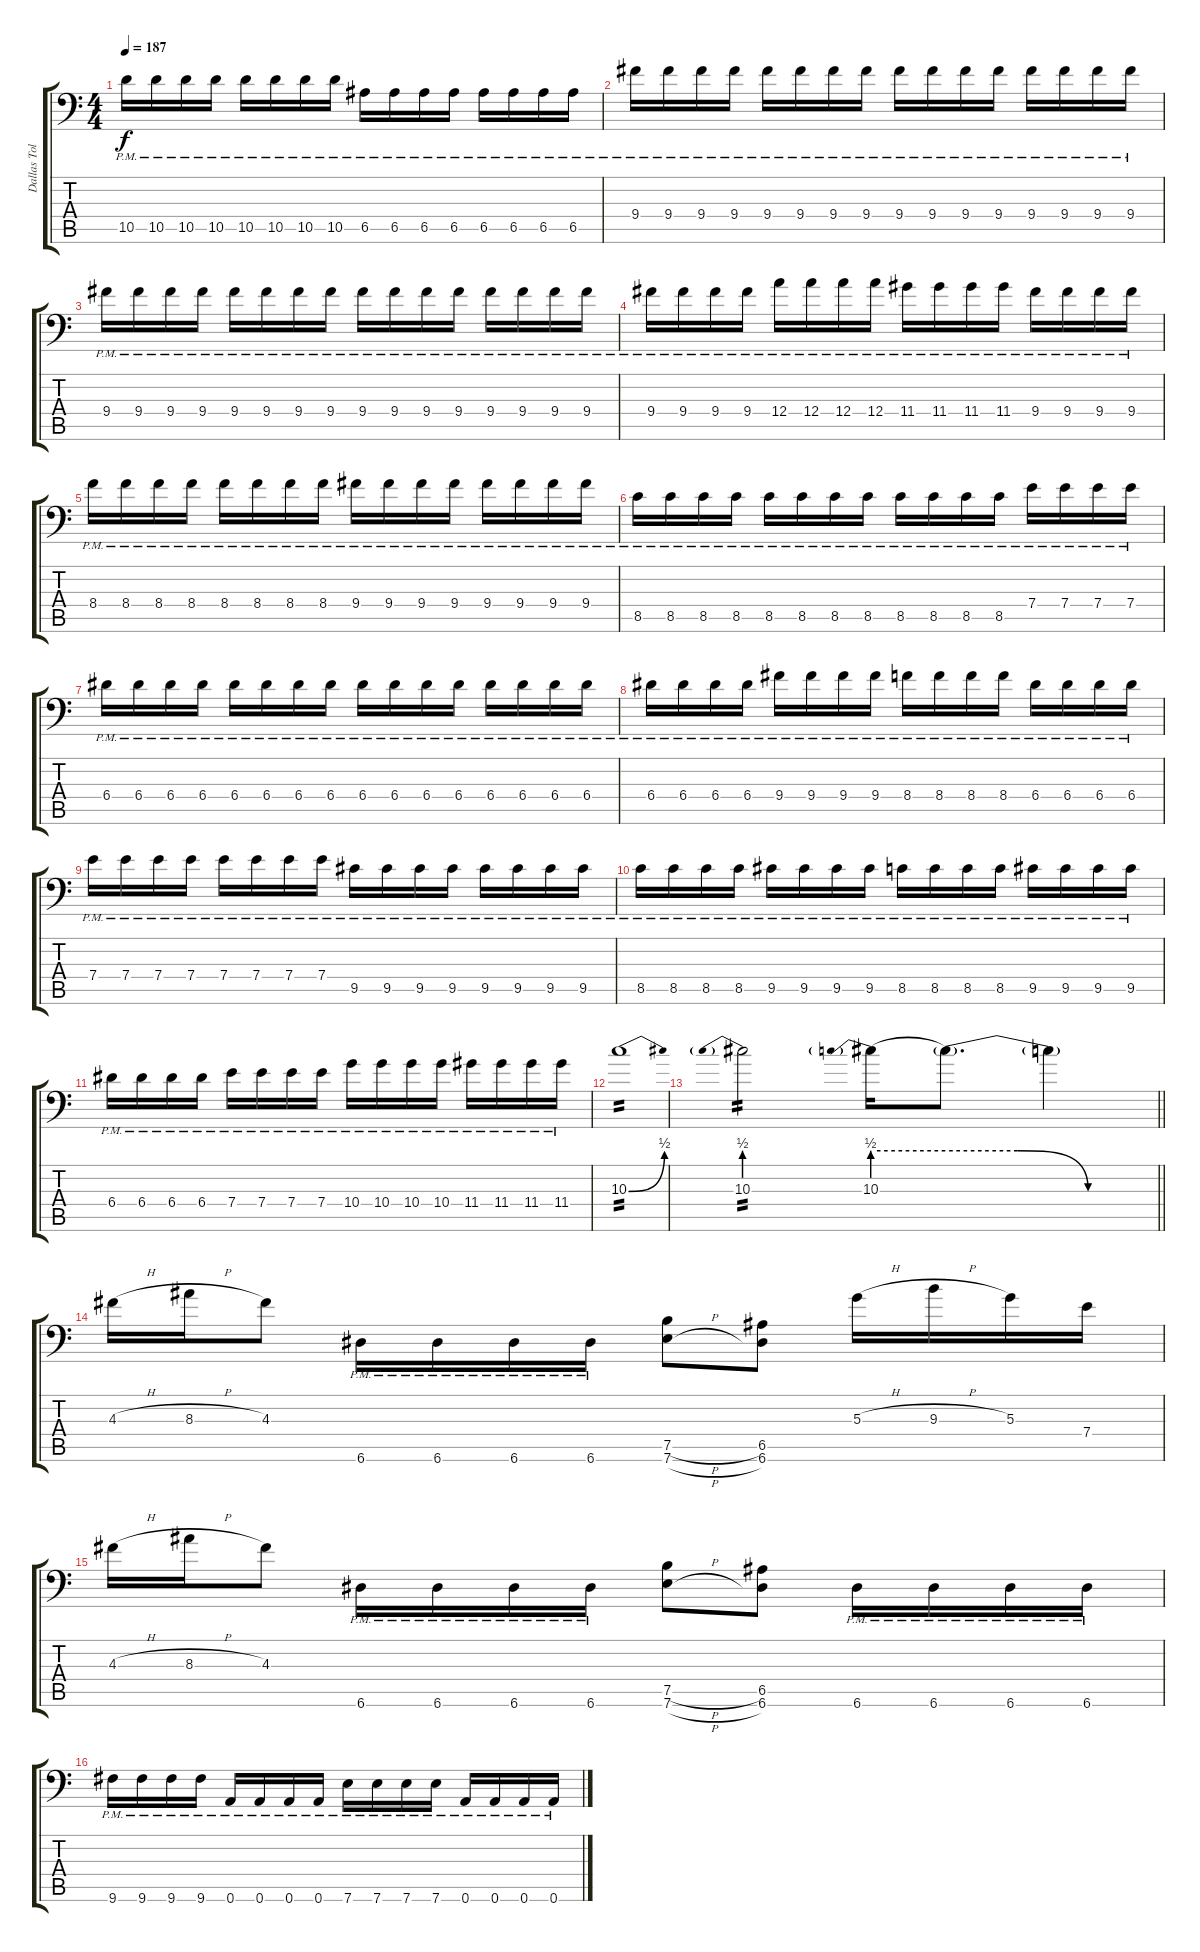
\track ("Dallas Toler-Wade" "Dallas Tol") {instrument distortionguitar}
\staff {score tabs}
\tuning (B3 Gb3 D3 A2 E2 A1) {hide}
\ts (4 4)
\tempo 187
\clef f4
\ks c
10.5{pm}.16{dy f} 10.5{pm}.16 10.5{pm}.16 10.5{pm}.16 10.5{pm}.16 10.5{pm}.16 10.5{pm}.16 10.5{pm}.16 6.5{pm}.16 6.5{pm}.16 6.5{pm}.16 6.5{pm}.16 6.5{pm}.16 6.5{pm}.16 6.5{pm}.16 6.5{pm}.16 |
9.4{pm}.16 9.4{pm}.16 9.4{pm}.16 9.4{pm}.16 9.4{pm}.16 9.4{pm}.16 9.4{pm}.16 9.4{pm}.16 9.4{pm}.16 9.4{pm}.16 9.4{pm}.16 9.4{pm}.16 9.4{pm}.16 9.4{pm}.16 9.4{pm}.16 9.4{pm}.16 |
9.4{pm}.16 9.4{pm}.16 9.4{pm}.16 9.4{pm}.16 9.4{pm}.16 9.4{pm}.16 9.4{pm}.16 9.4{pm}.16 9.4{pm}.16 9.4{pm}.16 9.4{pm}.16 9.4{pm}.16 9.4{pm}.16 9.4{pm}.16 9.4{pm}.16 9.4{pm}.16 |
9.4{pm}.16 9.4{pm}.16 9.4{pm}.16 9.4{pm}.16 12.4{pm}.16 12.4{pm}.16 12.4{pm}.16 12.4{pm}.16 11.4{pm}.16 11.4{pm}.16 11.4{pm}.16 11.4{pm}.16 9.4{pm}.16 9.4{pm}.16 9.4{pm}.16 9.4{pm}.16 |
8.4{pm}.16 8.4{pm}.16 8.4{pm}.16 8.4{pm}.16 8.4{pm}.16 8.4{pm}.16 8.4{pm}.16 8.4{pm}.16 9.4{pm}.16 9.4{pm}.16 9.4{pm}.16 9.4{pm}.16 9.4{pm}.16 9.4{pm}.16 9.4{pm}.16 9.4{pm}.16 |
8.5{pm}.16 8.5{pm}.16 8.5{pm}.16 8.5{pm}.16 8.5{pm}.16 8.5{pm}.16 8.5{pm}.16 8.5{pm}.16 8.5{pm}.16 8.5{pm}.16 8.5{pm}.16 8.5{pm}.16 7.4{pm}.16 7.4{pm}.16 7.4{pm}.16 7.4{pm}.16 |
6.4{pm}.16 6.4{pm}.16 6.4{pm}.16 6.4{pm}.16 6.4{pm}.16 6.4{pm}.16 6.4{pm}.16 6.4{pm}.16 6.4{pm}.16 6.4{pm}.16 6.4{pm}.16 6.4{pm}.16 6.4{pm}.16 6.4{pm}.16 6.4{pm}.16 6.4{pm}.16 |
6.4{pm}.16 6.4{pm}.16 6.4{pm}.16 6.4{pm}.16 9.4{pm}.16 9.4{pm}.16 9.4{pm}.16 9.4{pm}.16 8.4{pm}.16 8.4{pm}.16 8.4{pm}.16 8.4{pm}.16 6.4{pm}.16 6.4{pm}.16 6.4{pm}.16 6.4{pm}.16 |
7.4{pm}.16 7.4{pm}.16 7.4{pm}.16 7.4{pm}.16 7.4{pm}.16 7.4{pm}.16 7.4{pm}.16 7.4{pm}.16 9.5{pm}.16 9.5{pm}.16 9.5{pm}.16 9.5{pm}.16 9.5{pm}.16 9.5{pm}.16 9.5{pm}.16 9.5{pm}.16 |
8.5{pm}.16 8.5{pm}.16 8.5{pm}.16 8.5{pm}.16 9.5{pm}.16 9.5{pm}.16 9.5{pm}.16 9.5{pm}.16 8.5{pm}.16 8.5{pm}.16 8.5{pm}.16 8.5{pm}.16 9.5{pm}.16 9.5{pm}.16 9.5{pm}.16 9.5{pm}.16 |
6.4{pm}.16 6.4{pm}.16 6.4{pm}.16 6.4{pm}.16 7.4{pm}.16 7.4{pm}.16 7.4{pm}.16 7.4{pm}.16 10.4{pm}.16 10.4{pm}.16 10.4{pm}.16 10.4{pm}.16 11.4{pm}.16 11.4{pm}.16 11.4{pm}.16 11.4{pm}.16 |
10.3{be (bend 0 0 60 2)}.1{tp 2} |
\barLineRight lightlight
10.3{be (prebend 0 2 60 2)}.2{tp 2} 10.3{be (prebend 0 2 60 2)}.16 10.3{be (custom 0 2 20 2 40 0 60 0) t}.8{d} 10.3{t}.4 |
\section ("" "")
4.3{h}.16 8.3{h}.16 4.3.8 6.6{pm}.16 6.6{pm}.16 6.6{pm}.16 6.6{pm}.16 (7.5{h} 7.6{h}).8 (6.5 6.6).8 5.3{h}.16 9.3{h}.16 5.3.16 7.4.16 |
4.3{h}.16 8.3{h}.16 4.3.8 6.6{pm}.16 6.6{pm}.16 6.6{pm}.16 6.6{pm}.16 (7.5{h} 7.6{h}).8 (6.5 6.6).8 6.6{pm}.16 6.6{pm}.16 6.6{pm}.16 6.6{pm}.16 |
9.6{pm}.16 9.6{pm}.16 9.6{pm}.16 9.6{pm}.16 0.6{pm}.16 0.6{pm}.16 0.6{pm}.16 0.6{pm}.16 7.6{pm}.16 7.6{pm}.16 7.6{pm}.16 7.6{pm}.16 0.6{pm}.16 0.6{pm}.16 0.6{pm}.16 0.6{pm}.16
